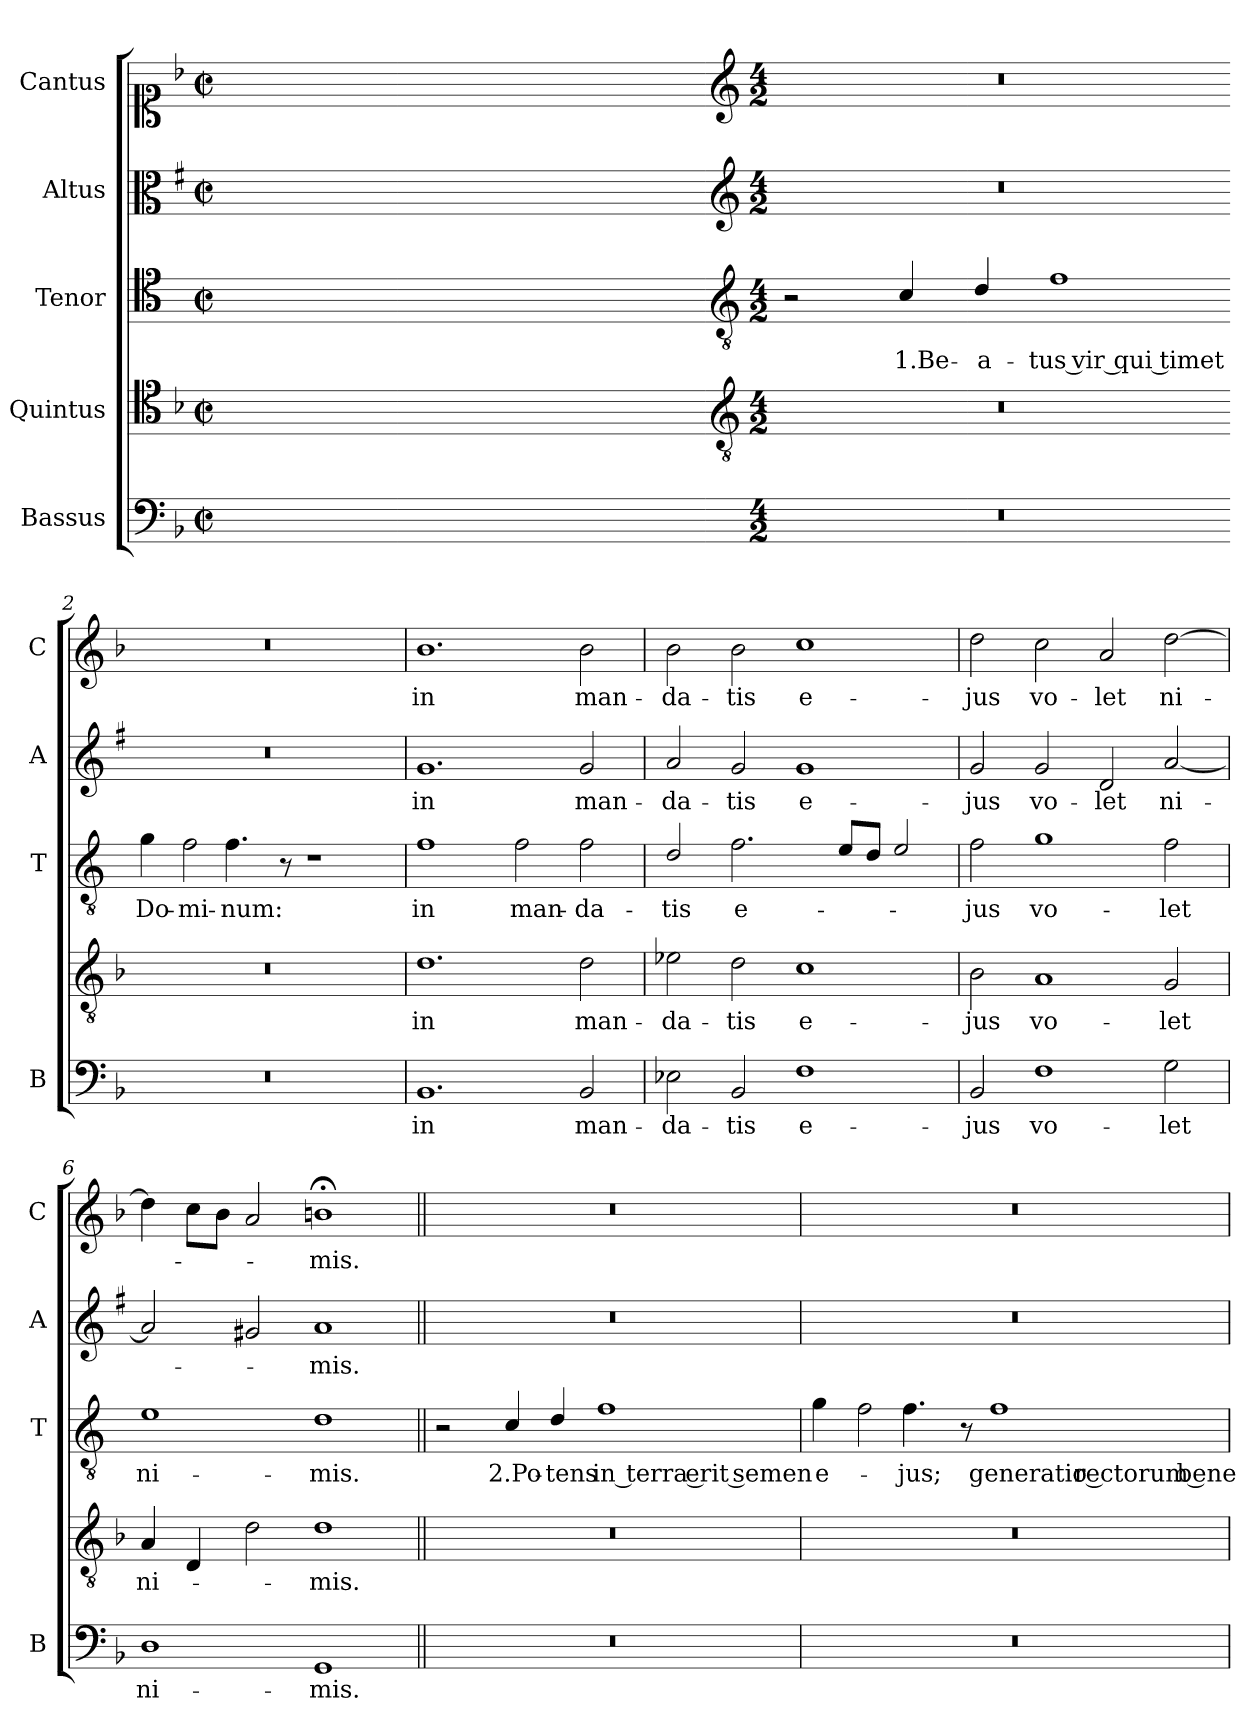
**kern	**text	**kern	**text	**kern	**text	**kern	**text	**kern	**text
*part5	*part5	*part4	*part4	*part3	*part3	*part2	*part2	*part1	*part1
*staff5	*staff5	*staff4	*staff4	*staff3	*staff3	*staff2	*staff2	*staff1	*staff1
*I"Bassus	*	*I"Quintus	*	*I"Tenor	*	*I"Altus	*	*I"Cantus	*
*I'B	*	*	*	*I'T	*	*I'A	*	*I'C	*
*clefF4	*	*clefC4	*	*clefC4	*	*clefC3	*	*clefC1	*
*	*	*	*	*ITrd4c7	*	*ITrd1c2	*	*	*
*k[b-]	*	*k[b-]	*	*k[b-]	*	*k[b-]	*	*k[b-]	*
*F:	*	*F:	*	*F:	*	*F:	*	*F:	*
*M2/2	*	*M2/2	*	*M2/2	*	*M2/2	*	*M2/2	*
*met(c|)	*	*met(c|)	*	*met(c|)	*	*met(c|)	*	*met(c|)	*
=	=	=	=	=	=	=	=	=	=
1ryy	.	1ryy	.	1ryy	.	1ryy	.	1ryy	.
=1X-	=1X-	=1X-	=1X-	=1X-	=1X-	=1X-	=1X-	=1X-	=1X-
4ryy	.	4ryy	.	4ryy	.	4ryy	.	4ryy	.
4ryy	.	4ryy	.	4ryy	.	4ryy	.	4ryy	.
4ryy	.	4ryy	.	4ryy	.	4ryy	.	4ryy	.
4ryy	.	4ryy	.	4ryy	.	4ryy	.	4ryy	.
=1-	=1-	=1-	=1-	=1-	=1-	=1-	=1-	=1-	=1-
*	*	*clefGv2	*	*clefGv2	*	*clefG2	*	*clefG2	*
*M4/2	*	*M4/2	*	*M4/2	*	*M4/2	*	*M4/2	*
0r	.	0r	.	2r	.	0r	.	0r	.
!	!	!	!	!	!LO:LY:b	!	!	!	!
.	.	.	.	4F/	1.Be-	.	.	.	.
!	!	!	!	!	!LO:LY:b	!	!	!	!
.	.	.	.	4G/	-a-	.	.	.	.
!	!	!	!	!	!LO:LY:b	!	!	!	!
.	.	.	.	1B-	-tus vir qui timet	.	.	.	.
=2-	=2-	=2-	=2-	=2-	=2-	=2-	=2-	=2-	=2-
!	!	!	!	!	!LO:LY:b	!	!	!	!
0r	.	0r	.	4c\	Do-	0r	.	0r	.
!	!	!	!	!LO:N:head=open	!LO:LY:b	!	!	!	!
.	.	.	.	4B-\	-mi-	.	.	.	.
!	!	!	!	!	!LO:LY:b	!	!	!	!
.	.	.	.	4.B-\	-num:	.	.	.	.
.	.	.	.	8r	.	.	.	.	.
.	.	.	.	1r	.	.	.	.	.
=3	=3	=3	=3	=3	=3	=3	=3	=3	=3
!	!LO:LY:b	!	!LO:LY:b	!	!LO:LY:b	!	!LO:LY:b	!	!LO:LY:b
1.BB-	in	1.d	in	1B-	in	1.f	in	1.b-	in
!	!	!	!	!	!LO:LY:b	!	!	!	!
.	.	.	.	2B-\	man-	.	.	.	.
!	!LO:LY:b	!	!LO:LY:b	!	!LO:LY:b	!	!LO:LY:b	!	!LO:LY:b
2BB-/	man-	2d\	man-	2B-\	-da-	2f/	man-	2b-\	man-
=4	=4	=4	=4	=4	=4	=4	=4	=4	=4
!	!LO:LY:b	!	!LO:LY:b	!	!LO:LY:b	!	!LO:LY:b	!	!LO:LY:b
2E-X\	-da-	2e-X\	-da-	2G/	-tis	2g/	-da-	2b-\	-da-
!	!LO:LY:b	!	!LO:LY:b	!	!LO:LY:b	!	!LO:LY:b	!	!LO:LY:b
2BB-/	-tis	2d\	-tis	2.B-\	e-	2f/	-tis	2b-\	-tis
!	!LO:LY:b	!	!LO:LY:b	!	!	!	!LO:LY:b	!	!LO:LY:b
1F	e-	1c	e-	.	.	1f	e-	1cc	e-
.	.	.	.	8A/L	.	.	.	.	.
.	.	.	.	8G/J	.	.	.	.	.
.	.	.	.	2A/	.	.	.	.	.
=5	=5	=5	=5	=5	=5	=5	=5	=5	=5
!	!LO:LY:b	!	!LO:LY:b	!	!LO:LY:b	!	!LO:LY:b	!	!LO:LY:b
2BB-/	-jus	2B-\	-jus	2B-\	-jus	2f/	-jus	2dd\	-jus
!	!LO:LY:b	!	!LO:LY:b	!	!LO:LY:b	!	!LO:LY:b	!	!LO:LY:b
1F	vo-	1A	vo-	1c	vo-	2f/	vo-	2cc\	vo-
!	!	!	!	!	!	!	!LO:LY:b	!	!LO:LY:b
.	.	.	.	.	.	2c/	-let	2a/	-let
!	!LO:LY:b	!	!LO:LY:b	!	!LO:LY:b	!	!LO:LY:b	!	!LO:LY:b
2G\	-let	2G/	-let	2B-\	-let	[2g/	ni-	[2dd\	ni-
=6	=6	=6	=6	=6	=6	=6	=6	=6	=6
!	!LO:LY:b	!	!LO:LY:b	!	!LO:LY:b	!	!	!	!
1D	ni-	4A/	ni-	1A	ni-	2g/]	.	4dd\]	.
.	.	4D/	.	.	.	.	.	8cc\L	.
.	.	.	.	.	.	.	.	8b-\J	.
.	.	2d\	.	.	.	2f#X/	.	2a/	.
!	!LO:LY:b	!	!LO:LY:b	!	!LO:LY:b	!	!LO:LY:b	!	!LO:LY:b
1GG	-mis.	1d	-mis.	1G	-mis.	1g	-mis.	1bn;<	-mis.
!!LO:LB:g=z
=7||	=7||	=7||	=7||	=7||	=7||	=7||	=7||	=7||	=7||
0r	.	0r	.	2r	.	0r	.	0r	.
!	!	!	!	!	!LO:LY:b	!	!	!	!
.	.	.	.	4F/	2.Po-	.	.	.	.
!	!	!	!	!	!LO:LY:b	!	!	!	!
.	.	.	.	4G/	-tens	.	.	.	.
!	!	!	!	!	!LO:LY:b	!	!	!	!
.	.	.	.	1B-	in terra erit semen	.	.	.	.
=8	=8	=8	=8	=8	=8	=8	=8	=8	=8
!	!	!	!	!	!LO:LY:b	!	!	!	!
0r	.	0r	.	4c\	e-	0r	.	0r	.
!	!	!	!	!LO:N:head=open	!	!	!	!	!
.	.	.	.	4B-\	.	.	.	.	.
!	!	!	!	!	!LO:LY:b	!	!	!	!
.	.	.	.	4.B-\	-jus;	.	.	.	.
.	.	.	.	8r	.	.	.	.	.
!	!	!	!	!	!LO:LY:b	!	!	!	!
.	.	.	.	1B-	generatio rectorum bene-	.	.	.	.
=	=	=	=	=	=	=	=	=	=
*-	*-	*-	*-	*-	*-	*-	*-	*-	*-
